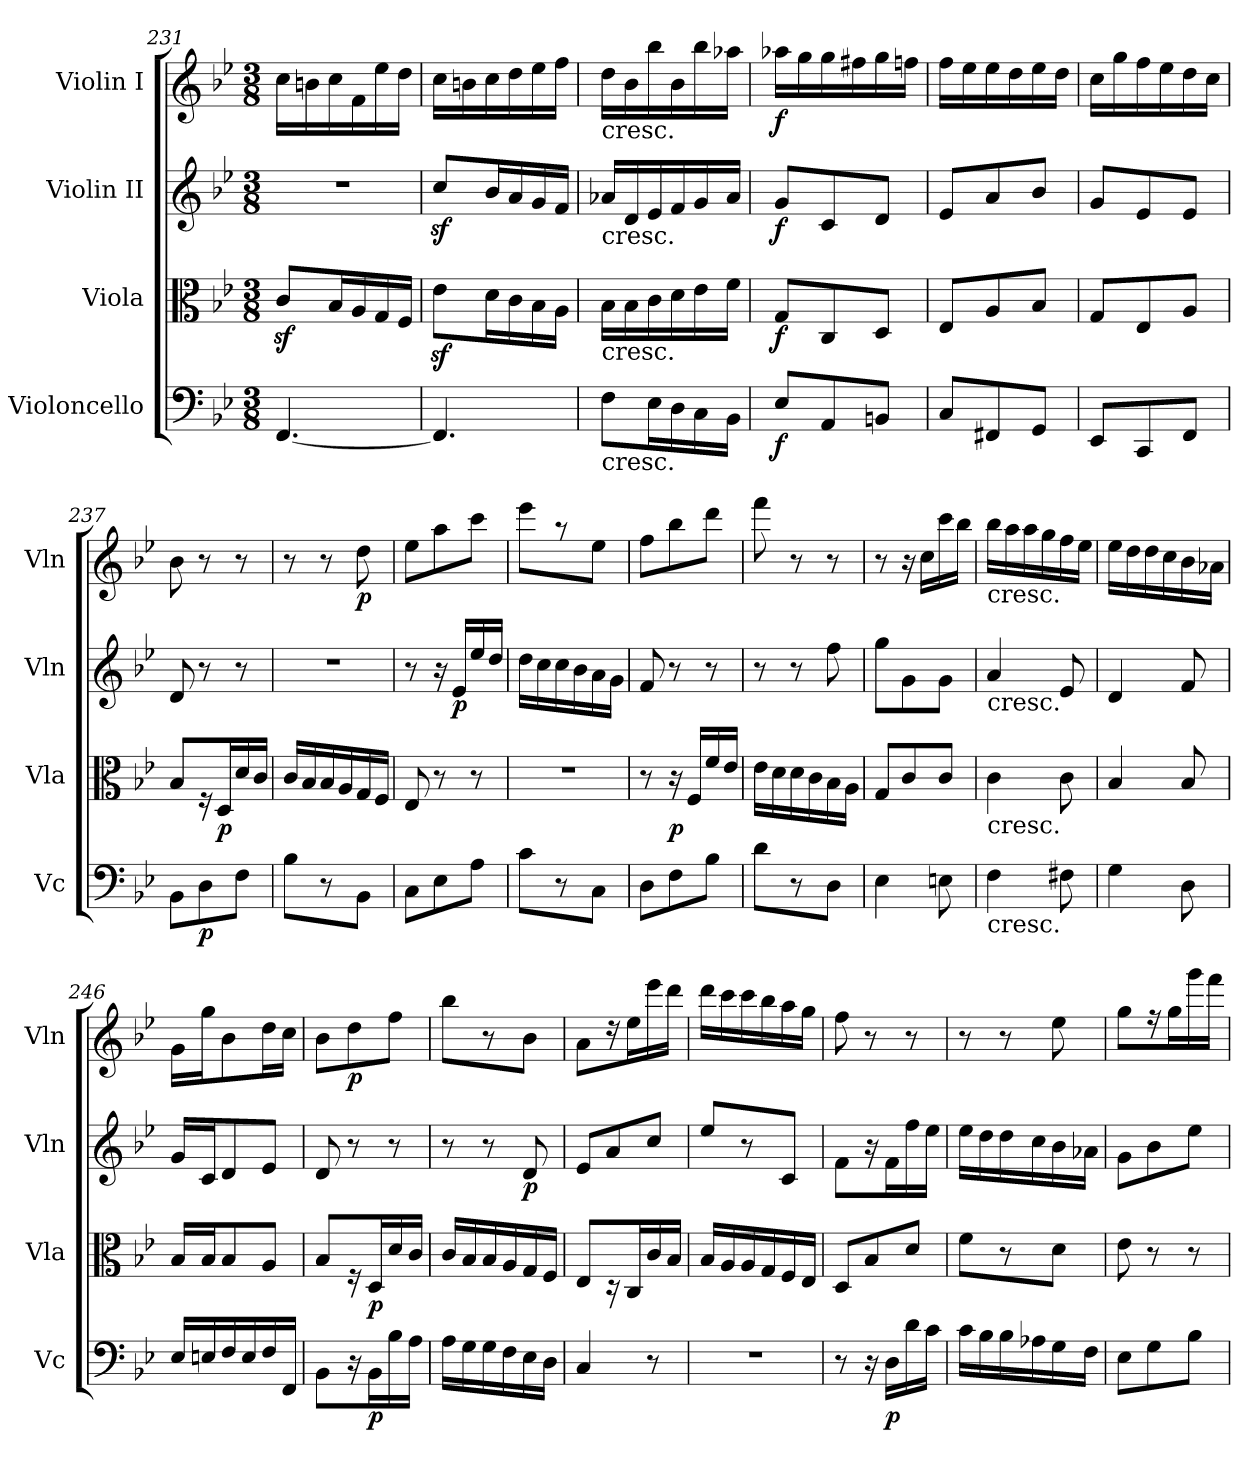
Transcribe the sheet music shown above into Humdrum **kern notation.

**kern	**dynam	**kern	**dynam	**kern	**dynam	**kern	**dynam
*part4	*part4	*part3	*part3	*part2	*part2	*part1	*part1
*staff4	*staff4	*staff3	*staff3	*staff2	*staff2	*staff1	*staff1
*I"Violoncello	*	*I"Viola	*	*I"Violin II	*	*I"Violin I	*
*I'Vc	*	*I'Vla	*	*I'Vln	*	*I'Vln	*
!!LO:LB:g=z
*clefF4	*	*clefC3	*	*clefG2	*	*clefG2	*
*k[b-e-]	*	*k[b-e-]	*	*k[b-e-]	*	*k[b-e-]	*
*M3/8	*	*M3/8	*	*M3/8	*	*M3/8	*
=231	=231	=231	=231	=231	=231	=231	=231
[4.FF/	.	8cz</L	.	4.r	.	16cc\LL	.
.	.	.	.	.	.	16bn\	.
.	.	16B-/L	.	.	.	16cc\	.
.	.	16A/	.	.	.	16f\	.
.	.	16G/	.	.	.	16ee-\	.
.	.	16F/JJ	.	.	.	16dd\JJ	.
=232	=232	=232	=232	=232	=232	=232	=232
4.FF/]	.	8e-z<\L	.	8ccz</L	.	16cc\LL	.
.	.	.	.	.	.	16bn\	.
.	.	16d\L	.	16b-/L	.	16cc\	.
.	.	16c\	.	16a/	.	16dd\	.
.	.	16B-\	.	16g/	.	16ee-\	.
.	.	16A\JJ	.	16f/JJ	.	16ff\JJ	.
=233	=233	=233	=233	=233	=233	=233	=233
!	!	!	!	!	!	!LO:TX:b:t=cresc.	!
!	!	!	!	!LO:TX:b:t=cresc.	!	!	!
!	!	!LO:TX:b:t=cresc.	!	!	!	!	!
!LO:TX:b:t=cresc.	!	!	!	!	!	!	!
8F\L	.	16B-\LL	.	16a-X/LL	.	16dd\LL	.
.	.	16B-\	.	16d/	.	16b-\	.
16E-\L	.	16c\	.	16e-/	.	16bb-\	.
16D\	.	16d\	.	16f/	.	16b-\	.
16C\	.	16e-\	.	16g/	.	16bb-\	.
16BB-\JJ	.	16f\JJ	.	16a-/JJ	.	16aa-X\JJ	.
=234	=234	=234	=234	=234	=234	=234	=234
!	!LO:DY:b	!	!LO:DY:b	!	!LO:DY:b	!	!LO:DY:b
8E-/L	f	8G/L	f	8g/L	f	16aa-X\LL	f
.	.	.	.	.	.	16gg\	.
8AA/	.	8C/	.	8c/	.	16gg\	.
.	.	.	.	.	.	16ff#X\	.
8BBn/J	.	8D/J	.	8d/J	.	16gg\	.
.	.	.	.	.	.	16ffn\JJ	.
=235	=235	=235	=235	=235	=235	=235	=235
8C/L	.	8E-/L	.	8e-/L	.	16ff\LL	.
.	.	.	.	.	.	16ee-\	.
8FF#X/	.	8A/	.	8a/	.	16ee-\	.
.	.	.	.	.	.	16dd\	.
8GG/J	.	8B-/J	.	8b-/J	.	16ee-\	.
.	.	.	.	.	.	16dd\JJ	.
!!LO:PB:g=z
=236	=236	=236	=236	=236	=236	=236	=236
8EE-/L	.	8G/L	.	8g/L	.	16cc\LL	.
.	.	.	.	.	.	16gg\	.
8CC/	.	8E-/	.	8e-/	.	16ff\	.
.	.	.	.	.	.	16ee-\	.
8FF/J	.	8A/J	.	8e-/J	.	16dd\	.
.	.	.	.	.	.	16cc\JJ	.
!!LO:LB:g=z
=237	=237	=237	=237	=237	=237	=237	=237
8BB-\L	.	8B-/L	.	8d/	.	8b-\	.
!	!LO:DY:b	!	!	!	!	!	!
8D\	p	16r	.	8r	.	8r	.
!	!	!	!LO:DY:b	!	!	!	!
.	.	16D/L	p	.	.	.	.
8F\J	.	16d/	.	8r	.	8r	.
.	.	16c/JJ	.	.	.	.	.
=238	=238	=238	=238	=238	=238	=238	=238
8B-\L	.	16c/LL	.	4.r	.	8r	.
.	.	16B-/	.	.	.	.	.
8r	.	16B-/	.	.	.	8r	.
.	.	16A/	.	.	.	.	.
!	!	!	!	!	!	!	!LO:DY:b
8BB-\J	.	16G/	.	.	.	8dd\	p
.	.	16F/JJ	.	.	.	.	.
=239	=239	=239	=239	=239	=239	=239	=239
8C\L	.	8E-/	.	8r	.	8ee-\L	.
8E-\	.	8r	.	16r	.	8aa\	.
!	!	!	!	!	!LO:DY:b	!	!
.	.	.	.	16e-/LL	p	.	.
8A\J	.	8r	.	16ee-/	.	8ccc\J	.
.	.	.	.	16dd/JJ	.	.	.
=240	=240	=240	=240	=240	=240	=240	=240
8c\L	.	4.r	.	16dd\LL	.	8eee-\L	.
.	.	.	.	16cc\	.	.	.
8r	.	.	.	16cc\	.	8r	.
.	.	.	.	16b-\	.	.	.
8C\J	.	.	.	16a\	.	8ee-\J	.
.	.	.	.	16g\JJ	.	.	.
=241	=241	=241	=241	=241	=241	=241	=241
8D\L	.	8r	.	8f/	.	8ff\L	.
!	!	!	!LO:DY:b	!	!	!	!
8F\	.	16r	p	8r	.	8bb-\	.
.	.	16F/LL	.	.	.	.	.
8B-\J	.	16f/	.	8r	.	8ddd\J	.
.	.	16e-/JJ	.	.	.	.	.
=242	=242	=242	=242	=242	=242	=242	=242
8d\L	.	16e-\LL	.	8r	.	8fff\	.
.	.	16d\	.	.	.	.	.
8r	.	16d\	.	8r	.	8r	.
.	.	16c\	.	.	.	.	.
8D\J	.	16B-\	.	8ff\	.	8r	.
.	.	16A\JJ	.	.	.	.	.
=243	=243	=243	=243	=243	=243	=243	=243
4E-\	.	8G/L	.	8gg\L	.	8r	.
.	.	8c/	.	8g\	.	16r	.
.	.	.	.	.	.	16cc\LL	.
8En\	.	8c/J	.	8g\J	.	16ccc\	.
.	.	.	.	.	.	16bb-\JJ	.
!!LO:PB:g=z
=244	=244	=244	=244	=244	=244	=244	=244
!	!	!	!	!	!	!LO:TX:b:t=cresc.	!
!	!	!	!	!LO:TX:b:t=cresc.	!	!	!
!	!	!LO:TX:b:t=cresc.	!	!	!	!	!
!LO:TX:b:t=cresc.	!	!	!	!	!	!	!
4F\	.	4c\	.	4a/	.	16bb-\LL	.
.	.	.	.	.	.	16aa\	.
.	.	.	.	.	.	16aa\	.
.	.	.	.	.	.	16gg\	.
8F#X\	.	8c\	.	8e-/	.	16ff\	.
.	.	.	.	.	.	16ee-\JJ	.
=245	=245	=245	=245	=245	=245	=245	=245
4G\	.	4B-/	.	4d/	.	16ee-\LL	.
.	.	.	.	.	.	16dd\	.
.	.	.	.	.	.	16dd\	.
.	.	.	.	.	.	16cc\	.
8D\	.	8B-/	.	8f/	.	16b-\	.
.	.	.	.	.	.	16a-X\JJ	.
=246	=246	=246	=246	=246	=246	=246	=246
16E-/LL	.	16B-/LL	.	16g/LL	.	16g\LL	.
16En/	.	16B-/J	.	16c/J	.	16gg\J	.
16F/	.	8B-/	.	8d/	.	8b-\	.
16E/	.	.	.	.	.	.	.
16F/	.	8A/J	.	8e-/J	.	16dd\L	.
16FF/JJ	.	.	.	.	.	16cc\JJ	.
=247	=247	=247	=247	=247	=247	=247	=247
8BB-\L	.	8B-/L	.	8d/	.	8b-\L	.
!	!	!	!	!	!	!	!LO:DY:b
16r	.	16r	.	8r	.	8dd\	p
!	!LO:DY:b	!	!LO:DY:b	!	!	!	!
16BB-\L	p	16D/L	p	.	.	.	.
16B-\	.	16d/	.	8r	.	8ff\J	.
16A\JJ	.	16c/JJ	.	.	.	.	.
=248	=248	=248	=248	=248	=248	=248	=248
16A\LL	.	16c/LL	.	8r	.	8bb-\L	.
16G\	.	16B-/	.	.	.	.	.
16G\	.	16B-/	.	8r	.	8r	.
16F\	.	16A/	.	.	.	.	.
!	!	!	!	!	!LO:DY:b	!	!
16E-\	.	16G/	.	8d/	p	8b-\J	.
16D\JJ	.	16F/JJ	.	.	.	.	.
!!LO:LB:g=z
=249	=249	=249	=249	=249	=249	=249	=249
4C/	.	8E-/L	.	8e-/L	.	8a\L	.
.	.	16r	.	8a/	.	16r	.
.	.	16C/L	.	.	.	16ee-\L	.
8r	.	16c/	.	8cc/J	.	16eee-\	.
.	.	16B-/JJ	.	.	.	16ddd\JJ	.
!!LO:PB:g=z
=250	=250	=250	=250	=250	=250	=250	=250
4.r	.	16B-/LL	.	8ee-/L	.	16ddd\LL	.
.	.	16A/	.	.	.	16ccc\	.
.	.	16A/	.	8r	.	16ccc\	.
.	.	16G/	.	.	.	16bb-\	.
.	.	16F/	.	8c/J	.	16aa\	.
.	.	16E-/JJ	.	.	.	16gg\JJ	.
=251	=251	=251	=251	=251	=251	=251	=251
8r	.	8D/L	.	8f\L	.	8ff\	.
16r	.	8B-/	.	16r	.	8r	.
!	!LO:DY:b	!	!	!	!	!	!
16D\LL	p	.	.	16f\L	.	.	.
16d\	.	8d/J	.	16ff\	.	8r	.
16c\JJ	.	.	.	16ee-\JJ	.	.	.
=252	=252	=252	=252	=252	=252	=252	=252
16c\LL	.	8f\L	.	16ee-\LL	.	8r	.
16B-\	.	.	.	16dd\	.	.	.
16B-\	.	8r	.	16dd\	.	8r	.
16A-X\	.	.	.	16cc\	.	.	.
16G\	.	8d\J	.	16b-\	.	8ee-\	.
16F\JJ	.	.	.	16a-X\JJ	.	.	.
=253	=253	=253	=253	=253	=253	=253	=253
8E-\L	.	8e-\	.	8g\L	.	8gg\L	.
8G\	.	8r	.	8b-\	.	16r	.
.	.	.	.	.	.	16gg\L	.
8B-\J	.	8r	.	8ee-\J	.	16ggg\	.
.	.	.	.	.	.	16fff\JJ	.
=	=	=	=	=	=	=	=
*-	*-	*-	*-	*-	*-	*-	*-
